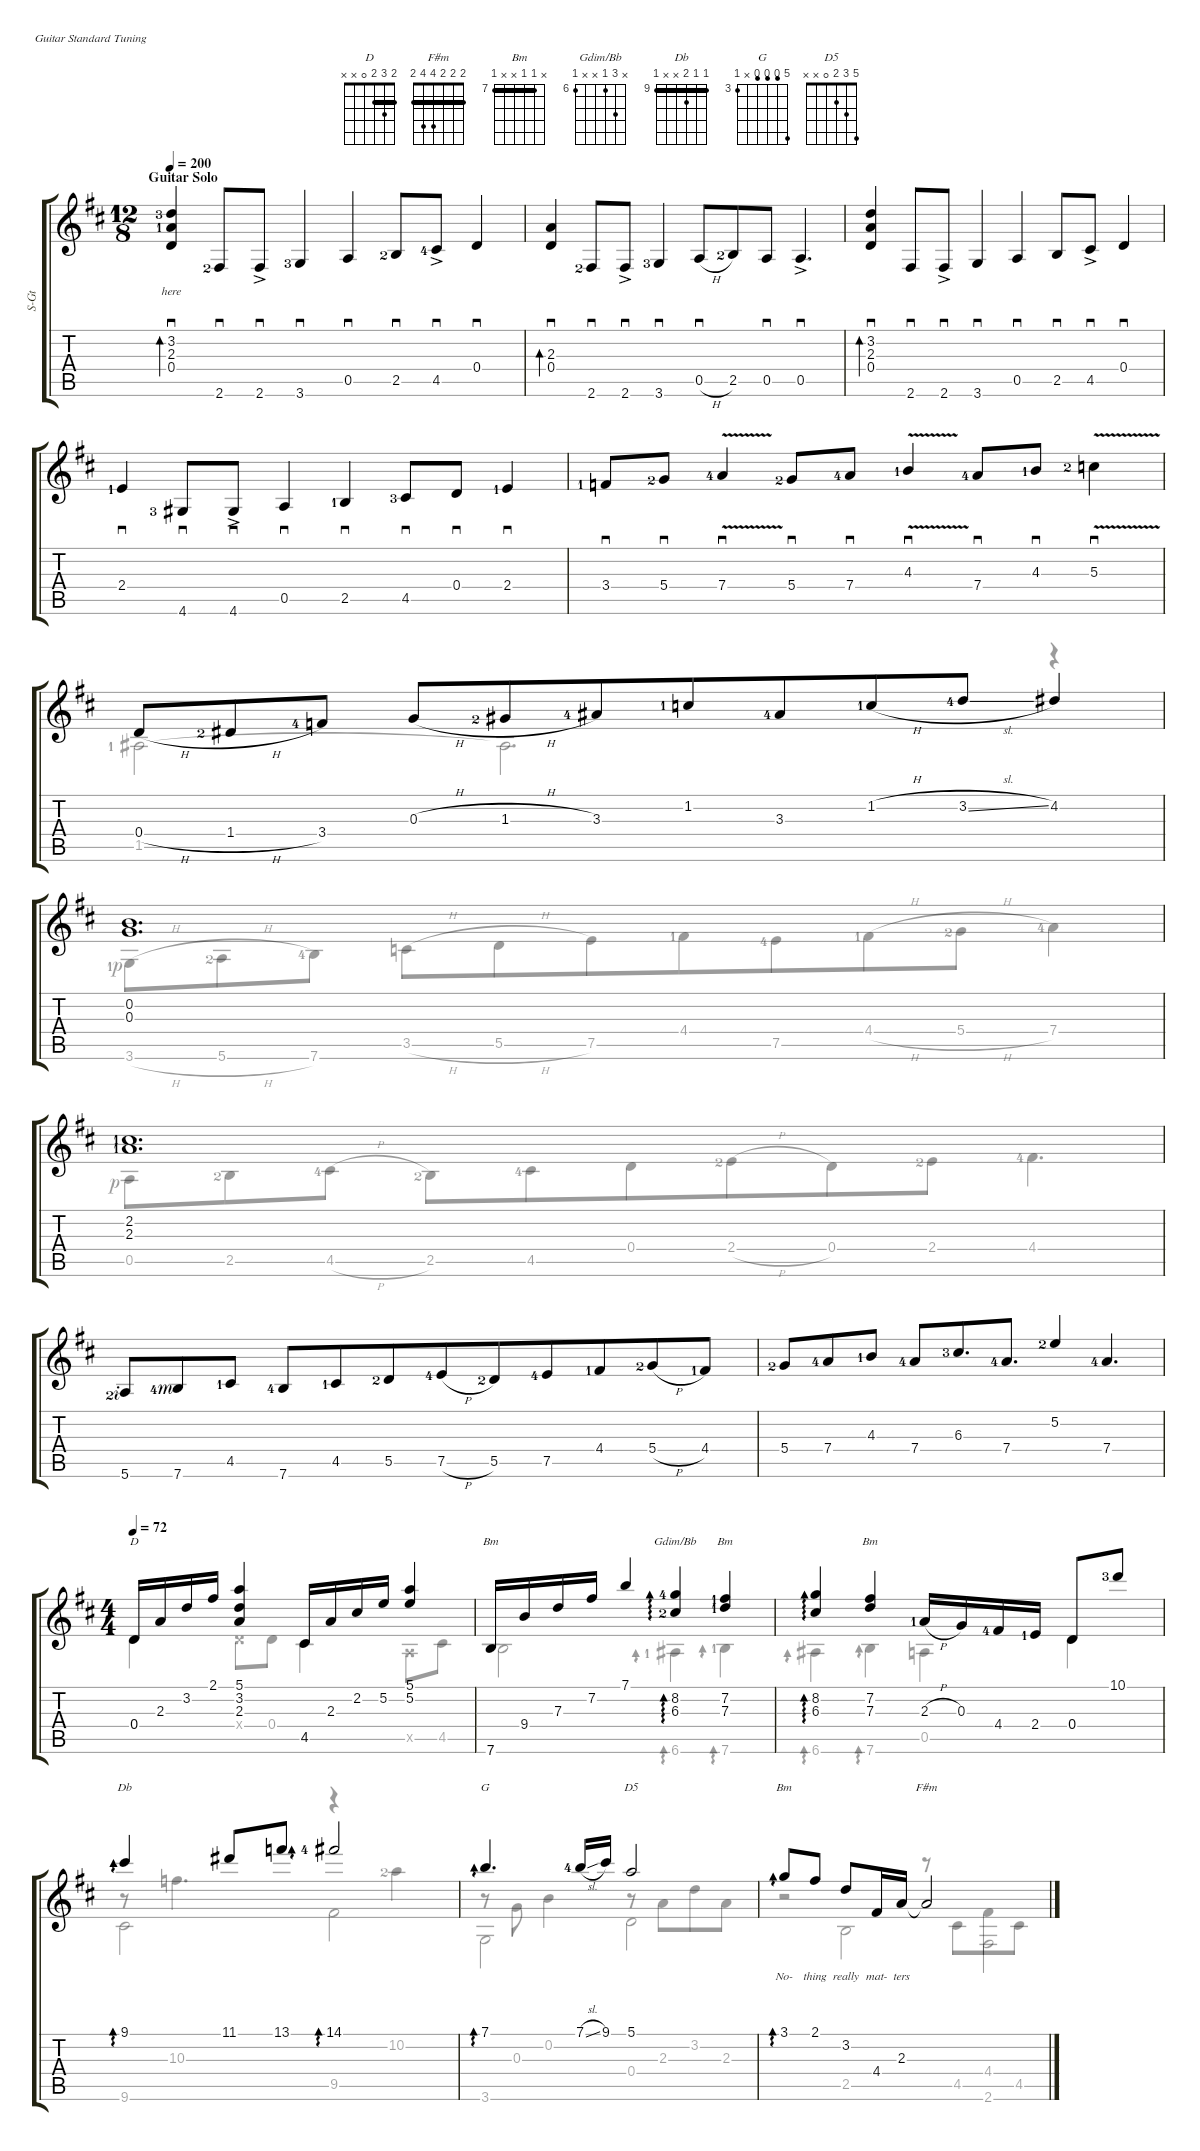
\defaultSystemsLayout 4
\hideDynamics
\bracketExtendMode groupsimilarinstruments
\otherSystemsTrackNameOrientation horizontal
\defaultBarNumberDisplay Hide
\track ("Classic Guitar\n" "S-Gt") {instrument acousticguitarnylon}
\staff {score tabs}
\tuning (E4 B3 G3 D3 A2 E2)
\chord ("D" 2 3 2 0 x x) {barre 2}
\chord ("F#m" 2 2 2 4 4 2) {barre (2 2 2)}
\chord ("Bm" 2 3 4 4 2 x) {barre 2}
\chord ("Bm" 7 7 7 9 x 7) {firstfret 7 barre (7 7 7)}
\chord ("Gdim/Bb" x 8 6 x x 6) {firstfret 6}
\chord ("Bm" x 7 7 x x 7) {firstfret 7 barre (7 7)}
\chord ("Db" 9 9 10 x x 9) {firstfret 9 barre (9 9)}
\chord ("G" 7 2 2 2 x 3) {firstfret 3}
\chord ("D5" 5 3 2 0 x x)
\voice
\ts (12 8)
\section ("" "Guitar Solo")
\tempo 200
\clef g2
\ks d
(0.4{acc forcenatural} 2.3{lf 2 acc forcenatural} 3.2{lf 4 acc forcenatural}).4{sd bd 30 lyrics (0 "here") lyrics (1 "") lyrics (2 "") lyrics (3 "") lyrics (4 "") dy mf beam Up beam merge} 2.6{lf 3 acc #}.8{sd lyrics (0 " ") lyrics (1 "") lyrics (2 "") lyrics (3 "") lyrics (4 "") beam Up beam merge} 2.6{ac acc #}.8{sd beam Up beam merge} 3.6{lf 4 acc forcenatural}.4{sd beam Up beam merge} 0.5{acc forcenatural}.4{sd beam Up beam merge} 2.5{lf 3 acc forcenatural}.8{sd beam Up beam merge} 4.5{ac lf 5 acc #}.8{sd beam Up beam merge} 0.4{acc forcenatural}.4{sd beam Up beam merge} |
(0.4{acc forcenatural} 2.3{acc forcenatural}).4{sd bd 30 beam Up beam merge} 2.6{lf 3 acc #}.8{sd beam Up beam merge} 2.6{ac acc #}.8{sd beam Up beam merge} 3.6{lf 4 acc forcenatural}.4{sd beam Up beam merge} 0.5{h acc forcenatural}.8{sd beam Up beam merge} 2.5{lf 3 acc forcenatural}.8{beam Up beam merge} 0.5{acc forcenatural}.8{sd beam Up beam merge} 0.5{ac acc forcenatural}.4{d sd beam Up beam merge} |
(0.4{acc forcenatural} 2.3{acc forcenatural} 3.2{acc forcenatural}).4{sd bd 30 beam Up beam merge} 2.6{acc #}.8{sd beam Up beam merge} 2.6{ac acc #}.8{sd beam Up beam merge} 3.6{acc forcenatural}.4{sd beam Up beam merge} 0.5{acc forcenatural}.4{sd beam Up beam merge} 2.5{acc forcenatural}.8{sd beam Up beam merge} 4.5{ac acc #}.8{sd beam Up beam merge} 0.4{acc forcenatural}.4{sd beam Up beam merge} |
2.4{lf 2 acc forcenatural}.4{sd beam Up beam merge} 4.6{lf 4 acc #}.8{sd beam Up beam merge} 4.6{ac acc #}.8{sd beam Up beam merge} 0.5{acc forcenatural}.4{sd beam Up beam merge} 2.5{lf 2 acc forcenatural}.4{sd beam Up beam merge} 4.5{lf 4 acc #}.8{sd beam Up beam merge} 0.4{acc forcenatural}.8{sd beam Up beam merge} 2.4{lf 2 acc forcenatural}.4{sd beam Up} |
3.4{lf 2 acc forcenatural}.8{sd beam Up} 5.4{lf 3 acc forcenatural}.8{sd beam Up} 7.4{v lf 5 acc forcenatural}.4{sd beam Up} 5.4{lf 3 acc forcenatural}.8{sd beam Up} 7.4{lf 5 acc forcenatural}.8{sd beam Up} 4.3{v lf 2 acc forcenatural}.4{sd beam Up} 7.4{lf 5 acc forcenatural}.8{sd beam Up beam merge} 4.3{lf 2 acc forcenatural}.8{sd beam Up} 5.3{v lf 3 acc forcenatural}.4{sd beam Down} |
0.4{h acc forcenatural}.8{beam Up} 1.4{h lf 3 acc #}.8{beam Up beam merge} 3.4{lf 5 acc forcenatural}.8{beam Up} 0.3{h acc forcenatural}.8{beam Up} 1.3{h lf 3 acc #}.8{beam Up} 3.3{lf 5 acc #}.8{beam Up beam merge} 1.2{lf 2 acc forcenatural}.8{beam Up} 3.3{lf 5 acc #}.8{beam Up} 1.2{h lf 2 acc forcenatural}.8{beam Up beam merge} 3.2{sl lf 5 acc forcenatural}.8{beam Up} 4.2{acc #}.4{beam Up} |
(0.2{acc forcenatural} 0.3{acc forcenatural}).1{d beam Up} |
(2.2{lf 2 acc #} 2.3{lf 2 acc forcenatural}).1{d beam Up} |
\scale
1.02721 5.6{lf 3 rf 2 acc forcenatural}.8{beam Up} 7.6{lf 5 rf 3 acc forcenatural}.8{beam Up beam merge} 4.5{lf 2 acc #}.8{beam Up} 7.6{lf 5 acc forcenatural}.8{beam Up} 4.5{lf 2 acc #}.8{beam Up} 5.5{lf 3 acc forcenatural}.8{beam Up beam merge} 7.5{h lf 5 acc forcenatural}.8{beam Up} 5.5{lf 3 acc forcenatural}.8{beam Up} 7.5{lf 5 acc forcenatural}.8{beam Up beam merge} 4.4{lf 2 acc #}.8{beam Up beam merge} 5.4{h lf 3 acc forcenatural}.8{beam Up beam merge} 4.4{lf 2 acc #}.8{beam Up} |
\scale
0.972793 5.4{lf 3 acc forcenatural}.8{beam Up} 7.4{lf 5 acc forcenatural}.8{beam Up beam merge} 4.3{lf 2 acc forcenatural}.8{beam Up} 7.4{lf 5 acc forcenatural}.8{beam Up} 6.3{lf 4 acc #}.8{d beam Up} 7.4{lf 5 acc forcenatural}.8{d beam Up beam merge} 5.2{lf 3 acc forcenatural}.4{beam Down} 7.4{lf 5 acc forcenatural}.4{d beam Up} |
\ts (4 4)
\beaming (8 2 2 2 2)
\tempo 72
0.4{acc forcenatural}.16{ch "D" beam Up} 2.3{acc forcenatural}.16{beam Up} 3.2{acc forcenatural}.16{beam Up} 2.1{acc #}.16{beam Up} (5.1{acc forcenatural} 3.2{acc forcenatural} 2.3{acc forcenatural}).4{beam Up} 4.5{acc #}.16{beam Up} 2.3{acc forcenatural}.16{beam Up} 2.2{acc #}.16{beam Up} 5.2{acc forcenatural}.16{beam Up} (5.1{acc forcenatural} 5.2{acc forcenatural}).4{beam Up} |
7.6{acc forcenatural}.16{ch "Bm" beam Up} 9.4{acc forcenatural}.16{beam Up} 7.3{acc forcenatural}.16{beam Up} 7.2{acc #}.16{beam Up} 7.1{acc forcenatural}.4{beam Up} (6.3{lf 3 acc #} 8.2{lf 5 acc forcenatural}).4{ad 0 ch "Gdim/Bb" beam Up} (7.2{lf 2 acc #} 7.3{lf 2 acc forcenatural}).4{ch "Bm" beam Up} |
\scale
1.0311 (6.3{acc #} 8.2{acc forcenatural}).4{ad 0 beam Up} (7.2{acc #} 7.3{acc forcenatural}).4{ch "Bm" beam Up} 2.3{h lf 2 acc forcenatural}.16{beam Up} 0.3{acc forcenatural}.16{beam Up} 4.4{lf 5 acc #}.16{beam Up} 2.4{lf 2 acc forcenatural}.16{beam Up} 0.4{acc forcenatural}.8{beam Up} 10.1{lf 4 acc forcenatural}.8{beam Up} |
\scale
0.968898 9.1{acc #}.4{ad 0 ch "Db" beam Up} 11.1{acc #}.8{beam Up beam merge} 13.1{acc forcenatural}.8{beam Up} 14.1{lf 5 acc #}.2{ad 0 beam Up} |
\scale
1.01261 7.1{acc forcenatural}.4{d ad 0 ch "G" beam Up} 7.1{sl lf 5 acc forcenatural}.16{beam Up} 9.1{acc #}.16{beam Up} 5.1{acc forcenatural}.2{ch "D5" beam Up} |
\scale
0.987392 3.1{acc forcenatural}.8{ad 0 ch "Bm" lyrics (0 "No-") lyrics (1 "") lyrics (2 "") lyrics (3 "") lyrics (4 "") beam Up} 2.1{acc #}.8{lyrics (0 "thing") lyrics (1 "") lyrics (2 "") lyrics (3 "") lyrics (4 "") beam Up} 3.2{acc forcenatural}.8{lyrics (0 "really") lyrics (1 "") lyrics (2 "") lyrics (3 "") lyrics (4 "") beam Up beam merge} 4.4{acc #}.16{lyrics (0 "mat-") lyrics (1 "") lyrics (2 "") lyrics (3 "") lyrics (4 "") beam Up} 2.3{acc forcenatural}.16{lyrics (0 "ters") lyrics (1 "") lyrics (2 "") lyrics (3 "") lyrics (4 "") beam Up} 2.3{t acc forcenatural}.2{ch "F#m" beam Up}
\voice
\clef g2
\ottava regular
\simile none
\ks d
|
|
|
|
|
1.5{lf 2 acc #}.2{beam Down} 1.5{t acc #}.2{d beam Down} r.4{beam Down} |
3.6{h lf 2 rf 1 acc forcenatural}.8{beam Down} 5.6{h lf 3 acc forcenatural}.8{beam Down beam merge} 7.6{lf 5 acc forcenatural}.8{beam Down} 3.5{h acc forcenatural}.8{beam Down} 5.5{h acc forcenatural}.8{beam Down} 7.5{acc forcenatural}.8{beam Down beam merge} 4.4{lf 2 acc #}.8{beam Down} 7.5{lf 5 acc forcenatural}.8{beam Down} 4.4{h lf 2 acc #}.8{beam Down beam merge} 5.4{h lf 3 acc forcenatural}.8{beam Down} 7.4{lf 5 acc forcenatural}.4{beam Down} |
0.5{rf 1 acc forcenatural}.8{beam Down} 2.5{lf 3 acc forcenatural}.8{beam Down beam merge} 4.5{h lf 5 acc #}.8{beam Down} 2.5{lf 3 acc forcenatural}.8{beam Down} 4.5{lf 5 acc #}.8{beam Down} 0.4{acc forcenatural}.8{beam Down beam merge} 2.4{h lf 3 acc forcenatural}.8{beam Down} 0.4{acc forcenatural}.8{beam Down} 2.4{lf 3 acc forcenatural}.8{beam Down} 4.4{lf 5 acc #}.4{d beam Down} |
\scale
1.02721 |
\scale
0.972793 |
0.4{acc forcenatural}.4{beam Down} 0.4{x acc forcenatural}.8{beam Down beam merge} 0.4{acc forcenatural}.8{beam Down} 4.5{acc #}.4{beam Down} 0.5{x acc forcenatural}.8{beam Down} 4.5{acc #}.8{beam Down} |
7.6{acc forcenatural}.2{beam Down} 6.6{lf 2 acc #}.4{ad 0 beam Down} 7.6{lf 2 acc forcenatural}.4{ad 0 beam Down} |
\scale
1.0311 6.6{acc #}.4{ad 0 beam Down} 7.6{acc forcenatural}.4{ad 0 beam Down} 0.5{acc forcenatural}.4{beam Down} 0.4{acc forcenatural}.4{beam Down} |
\scale
0.968898 r.8{beam Down} 10.3{acc forcenatural}.4{d beam Down} r.4{beam Down} 10.2{lf 3 acc forcenatural}.4{beam Down} |
\scale
1.01261 r.8{beam Down} 0.3{acc forcenatural}.8{beam Down} 0.2{acc forcenatural}.4{beam Down} r.8{beam Down} 2.3{acc forcenatural}.8{beam Down beam merge} 3.2{acc forcenatural}.8{beam Down} 2.3{acc forcenatural}.8{beam Down} |
\scale
0.987392 r.2{beam Down} r.8{beam Down} 4.5{acc #}.8{beam Down beam merge} 4.4{acc #}.8{beam Down} 4.5{acc #}.8{beam Down}
\voice
\clef g2
\ottava regular
\simile none
\ks d
|
|
|
|
|
|
|
|
\scale
1.02721 |
\scale
0.972793 |
|
|
\scale
1.0311 |
\scale
0.968898 |
\scale
1.01261 |
\scale
0.987392
\voice
\clef g2
\ottava regular
\simile none
\ks d
|
|
|
|
|
|
|
|
\scale
1.02721 |
\scale
0.972793 |
|
|
\scale
1.0311 |
\scale
0.968898 9.6{acc #}.2{beam Down} 9.5{acc #}.2{beam Down} |
\scale
1.01261 3.6{acc forcenatural}.2{beam Down} 0.4{acc forcenatural}.2{beam Down} |
\scale
0.987392 2.5{acc forcenatural}.2{beam Down} 2.6{acc #}.2{beam Down}
